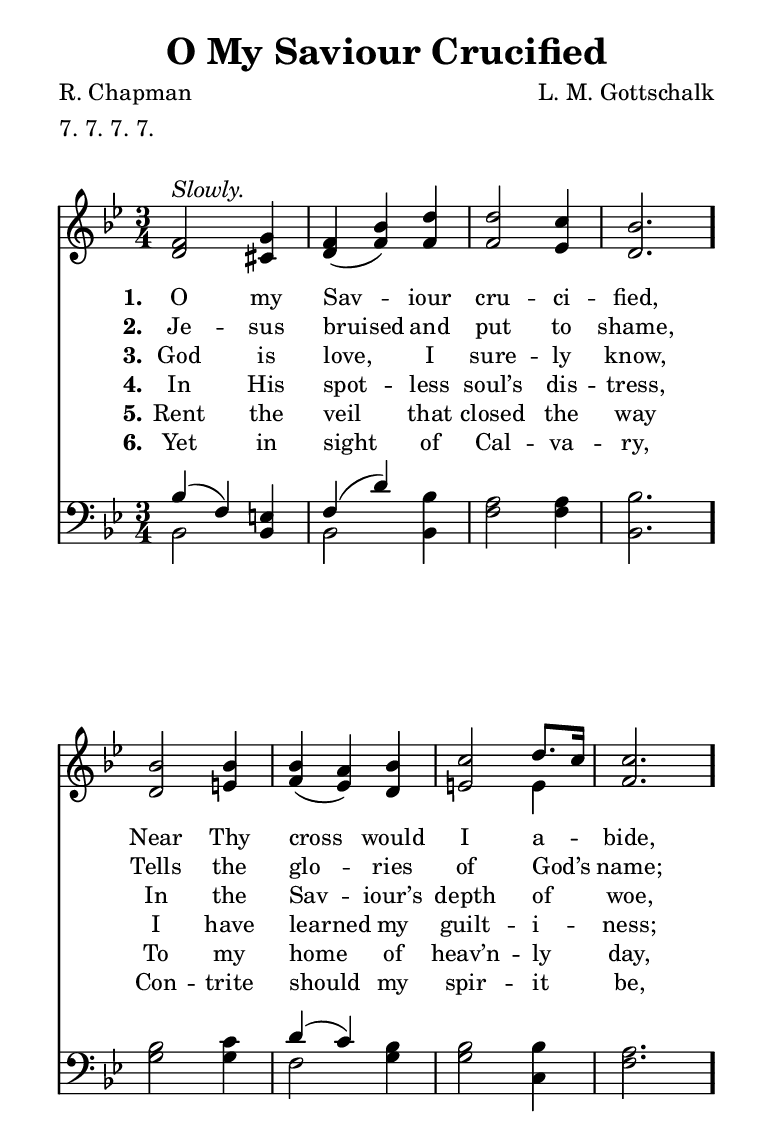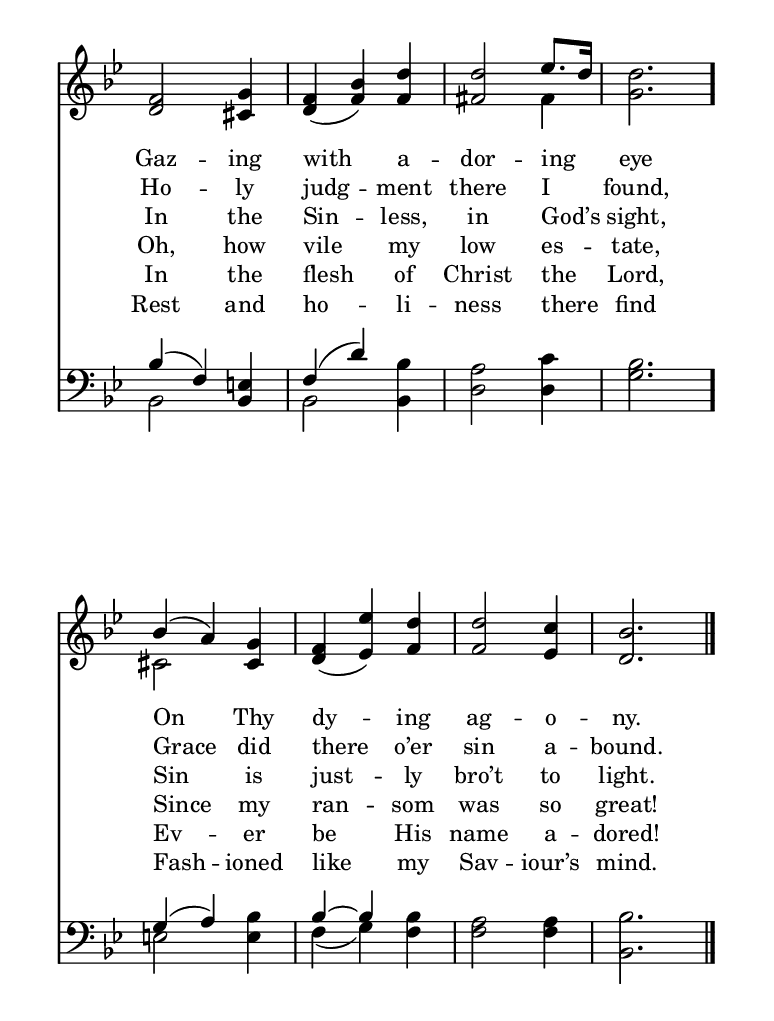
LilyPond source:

\include "common/global.ily"
\paper {
  \include "common/paper.ily"
  ragged-last-bottom = ##t
}

\header{
  hymnnumber = "379"
  title = "O My Saviour Crucified"
  tunename = "Last Hope"
  meter = "7. 7. 7. 7."
  poet = "R. Chapman"
  composer = "L. M. Gottschalk"
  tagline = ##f
}

global = {
  \include "common/overrides.ily"
  \override Staff.TimeSignature.style = #'numbered
  \time 3/4
  \override Score.MetronomeMark.transparent = ##t % hide all fermata changes too
  \tempo 4=90
  \key bes \major
  \autoBeamOff
}

notesSoprano = {
\global
\relative c' {

  f2^\markup{\italic Slowly.} g4 | f( bes) d | d2 c4 | bes2. |
  bes2 bes4 | bes( a) bes | c2 d8.[ c16] | c2. |
  f,2 g4 | f( bes) d | d2 ees8.[ d16] | d2. |
  bes4( a) g| f( ees') d | d2 c4 | bes2. |

  \bar "|."

}
}

notesAlto = {
\global
\relative e' {

  d2 cis4 | d( f) f | f2 ees4 | d2. |
  d2 e4 | f( ees) d | e2 e4 | f2. |
  d2 cis4 | d( f) f | fis2 fis4 | g2. |
  cis,2 cis4 | d( ees) f | f2 ees4 | d2. |

}
}

notesTenor = {
\global
\relative a {

  bes4( f) e | f( d') bes | a2 a4 | bes2. |
  bes2 c4 | d( c) bes | bes2 bes4 | a2. |
  bes4( f) e | f( d') bes | a2 c4 | bes2. |
  g4( a) bes | bes ~ bes bes | a2 a4 | bes2. |

}
}

notesBass = {
\global
\relative f, {

  bes2 bes4 | bes2 bes4 | f'2 f4 | bes,2. |
  g'2 g4 | f2 g4 | g2 c,4 | f2. |
  bes,2 bes4 | bes2 bes4 | d2 d4 | g2. |
  e2 e4 | f4( g) f | f2 f4 | bes,2. |

}
}

wordsA = \lyricmode {
\set stanza = "1."

O my Sav -- iour cru -- ci -- fied, \bar "."
Near Thy cross would I a -- bide, \bar "."
Gaz -- ing with a -- dor -- ing eye \bar "."
On Thy dy -- ing ag -- o -- ny. \bar "."

}

wordsB = \lyricmode {
\set stanza = "2."

Je -- sus bruised and put to shame,
Tells the glo -- ries of God’s name;
Ho -- ly judg -- ment there I found,
Grace did there o’er sin a -- bound.

}

wordsC = \lyricmode {
\set stanza = "3."

God is love, I sure -- ly know,
In the Sav -- iour’s depth of woe,
In the Sin -- less, in God’s sight,
Sin is just -- ly bro’t to light.

}

wordsD = \lyricmode {
\set stanza = "4."

In His spot -- less soul’s dis -- tress,
I have learned my guilt -- i -- ness;
Oh, how vile my low es -- tate,
Since my ran -- som was so great!

}

wordsE = \lyricmode {
\set stanza = "5."

Rent the veil that closed the way
To my home of heav’n -- ly day,
In the flesh of Christ the Lord,
Ev -- er be His name a -- dored!

}

wordsF = \lyricmode {
\set stanza = "6."

Yet in sight of Cal -- va -- ry,
Con -- trite should my spir -- it be,
Rest and ho -- li -- ness there find
Fash -- ioned like my Sav -- iour’s mind.

}

\score {
  \context ChoirStaff <<
    \context Staff = upper <<
      \set Staff.autoBeaming = ##f
      \set ChoirStaff.systemStartDelimiter = #'SystemStartBar
      \set ChoirStaff.printPartCombineTexts = ##f
      \partcombine #'(2 . 9) \notesSoprano \notesAlto
      \context NullVoice = sopranos { \voiceOne << \notesSoprano >> }
      \context NullVoice = altos { \voiceTwo << \notesAlto >> }
      \context Lyrics = one   \lyricsto sopranos \wordsA
      \context Lyrics = two   \lyricsto sopranos \wordsB
      \context Lyrics = three \lyricsto sopranos \wordsC
      \context Lyrics = four  \lyricsto sopranos \wordsD
      \context Lyrics = five  \lyricsto sopranos \wordsE
      \context Lyrics = six   \lyricsto sopranos \wordsF
    >>
    \context Staff = men <<
      \set Staff.autoBeaming = ##f
      \clef bass
      \set ChoirStaff.printPartCombineTexts = ##f
      \partcombine #'(2 . 9) \notesTenor \notesBass
      \context NullVoice = tenors { \voiceOne << \notesTenor >> }
      \context NullVoice = basses { \voiceTwo << \notesBass >> }
    >>
  >>
  \layout {
    \include "common/layout.ily"
  }
  \midi{
    \include "common/midi.ily"
  }
}

\version "2.19.49"  % necessary for upgrading to future LilyPond versions.

% vi:set et ts=2 sw=2 ai nocindent syntax=lilypond:
